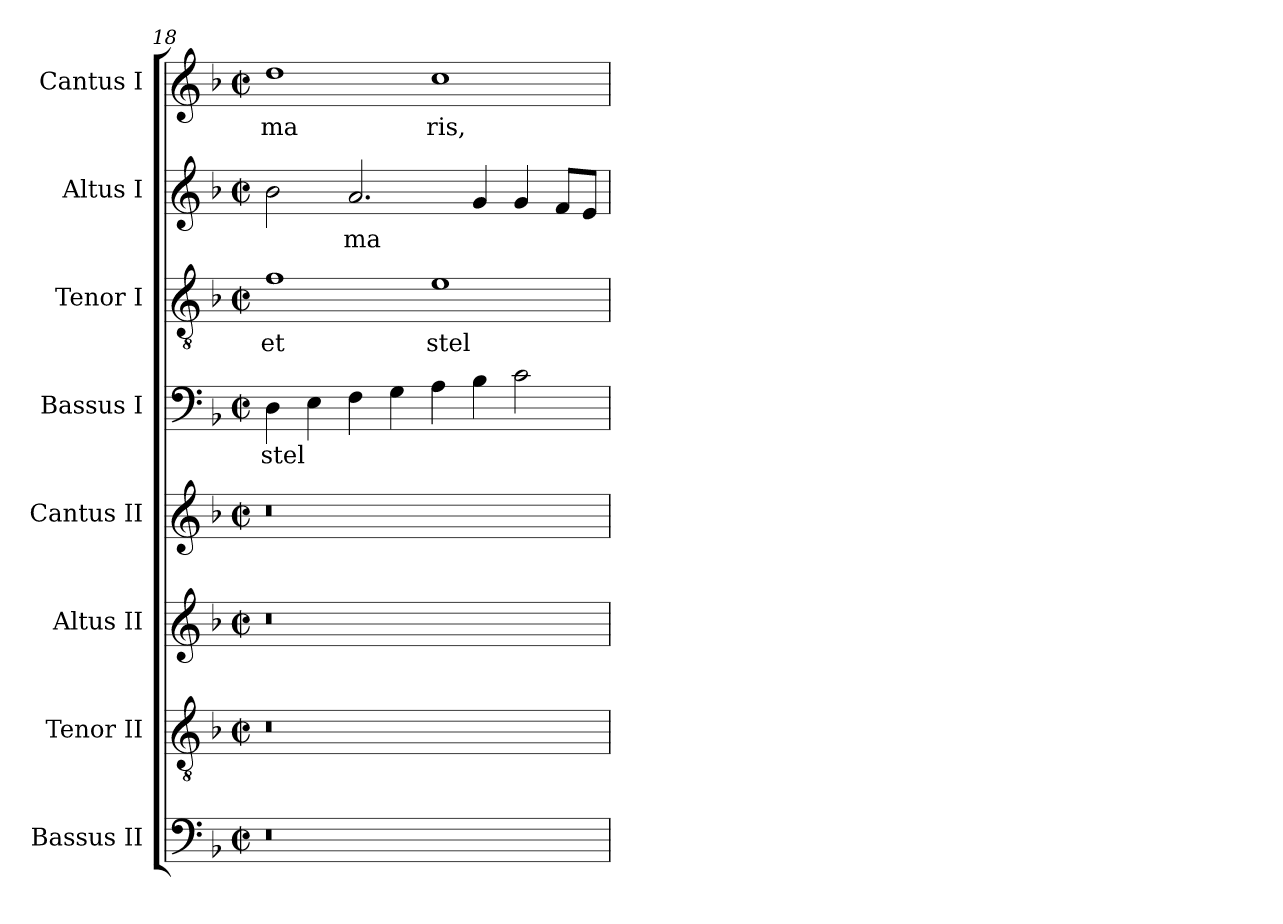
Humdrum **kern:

**kern	**kern	**kern	**kern	**kern	**text	**kern	**text	**kern	**text	**kern	**text
*part8	*part7	*part6	*part5	*part4	*part4	*part3	*part3	*part2	*part2	*part1	*part1
*staff8	*staff7	*staff6	*staff5	*staff4	*staff4	*staff3	*staff3	*staff2	*staff2	*staff1	*staff1
*I"Bassus II	*I"Tenor II	*I"Altus II	*I"Cantus II	*I"Bassus I	*	*I"Tenor I	*	*I"Altus I	*	*I"Cantus I	*
!!LO:LB:g=z
*clefF4	*clefGv2	*clefG2	*clefG2	*clefF4	*	*clefGv2	*	*clefG2	*	*clefG2	*
*k[b-]	*k[b-]	*k[b-]	*k[b-]	*k[b-]	*	*k[b-]	*	*k[b-]	*	*k[b-]	*
*F:	*F:	*F:	*F:	*F:	*	*F:	*	*F:	*	*F:	*
*M2/2	*M2/2	*M2/2	*M2/2	*M2/2	*	*M2/2	*	*M2/2	*	*M2/2	*
*met(c|)	*met(c|)	*met(c|)	*met(c|)	*met(c|)	*	*met(c|)	*	*met(c|)	*	*met(c|)	*
=18	=18	=18	=18	=18	=18	=18	=18	=18	=18	=18	=18
!	!	!	!	!	!LO:LY:b	!	!LO:LY:b:cj	!	!	!	!LO:LY:b:cj
0r	0r	0r	0r	4D\	stel	1f	et	2b-\	.	1dd	ma
.	.	.	.	4E\	.	.	.	.	.	.	.
!	!	!	!	!	!	!	!	!	!LO:LY:b	!	!
.	.	.	.	4F\	.	.	.	2.a/	ma	.	.
.	.	.	.	4G\	.	.	.	.	.	.	.
!	!	!	!	!	!	!	!LO:LY:b:cj	!	!	!	!LO:LY:b:cj
.	.	.	.	4A\	.	1e	stel	.	.	1cc	ris,
.	.	.	.	4B-\	.	.	.	4g/	.	.	.
.	.	.	.	2c\	.	.	.	4g/	.	.	.
.	.	.	.	.	.	.	.	8f/L	.	.	.
.	.	.	.	.	.	.	.	8e/J	.	.	.
=	=	=	=	=	=	=	=	=	=	=	=
*-	*-	*-	*-	*-	*-	*-	*-	*-	*-	*-	*-
